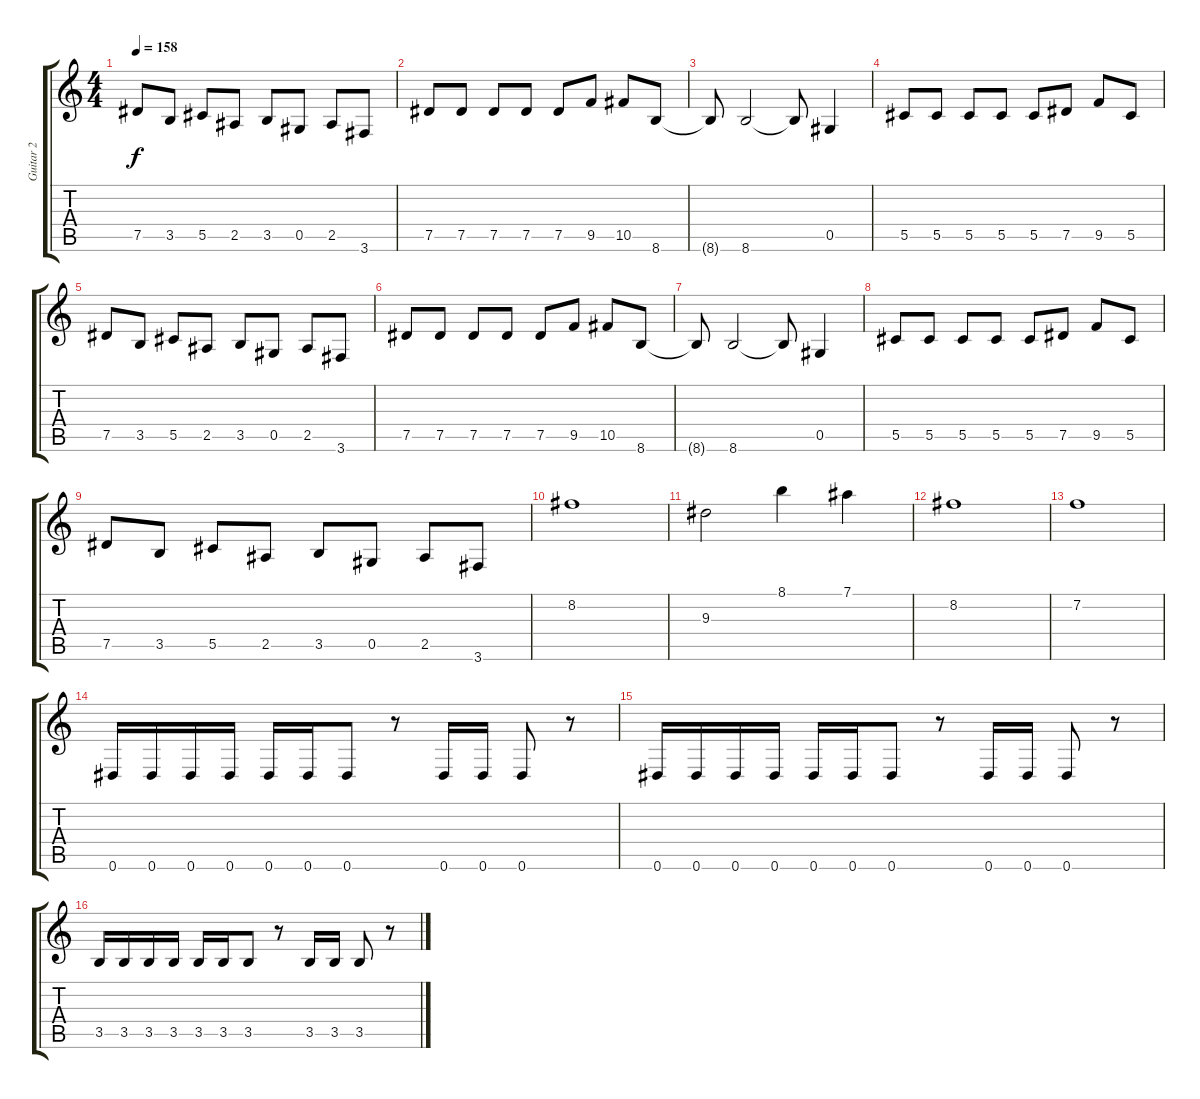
\track ("Guitar 2" "Guitar 2") {instrument distortionguitar}
\staff {score tabs}
\tuning (Eb4 Bb3 Gb3 Db3 Ab2 Eb2) {hide}
\ts (4 4)
\tempo 158
\clef g2
\ks c
7.5.8{dy f} 3.5.8 5.5.8 2.5.8 3.5.8 0.5.8 2.5.8 3.6.8 |
7.5.8 7.5.8 7.5.8 7.5.8 7.5.8 9.5.8 10.5.8 8.6.8 |
8.6{t}.8 8.6.2 8.6{t}.8 0.5.4 |
5.5.8 5.5.8 5.5.8 5.5.8 5.5.8 7.5.8 9.5.8 5.5.8 |
7.5.8 3.5.8 5.5.8 2.5.8 3.5.8 0.5.8 2.5.8 3.6.8 |
7.5.8 7.5.8 7.5.8 7.5.8 7.5.8 9.5.8 10.5.8 8.6.8 |
8.6{t}.8 8.6.2 8.6{t}.8 0.5.4 |
5.5.8 5.5.8 5.5.8 5.5.8 5.5.8 7.5.8 9.5.8 5.5.8 |
7.5.8 3.5.8 5.5.8 2.5.8 3.5.8 0.5.8 2.5.8 3.6.8 |
8.2.1 |
9.3.2 8.1.4 7.1.4 |
8.2.1 |
7.2.1 |
0.6.16 0.6.16 0.6.16 0.6.16 0.6.16 0.6.16 0.6.8 r.8 0.6.16 0.6.16 0.6.8 r.8 |
0.6.16 0.6.16 0.6.16 0.6.16 0.6.16 0.6.16 0.6.8 r.8 0.6.16 0.6.16 0.6.8 r.8 |
3.5.16 3.5.16 3.5.16 3.5.16 3.5.16 3.5.16 3.5.8 r.8 3.5.16 3.5.16 3.5.8 r.8
